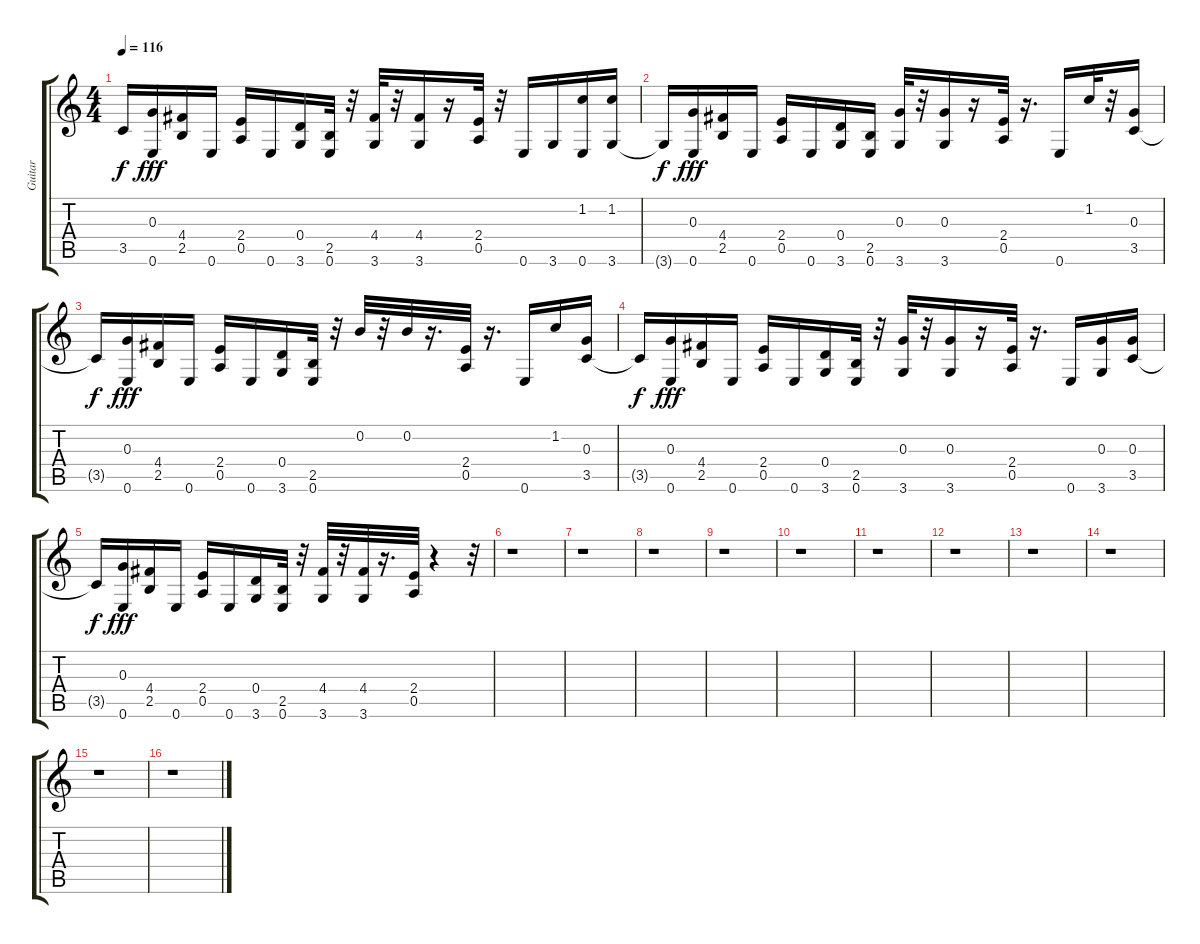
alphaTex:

\track ("Guitar" "Guitar") {instrument electricguitarmuted}
\staff {score tabs}
\tuning (E4 B3 G3 D3 A2 E2) {hide}
\ts (4 4)
\tempo 116
\clef g2
\ks c
3.5{t}.16{dy f} (0.3 0.6).16{dy fff} (4.4 2.5).16 0.6.16 (2.4 0.5).16 0.6.16 (0.4 3.6).16 (2.5 0.6).32 r.32 (4.4 3.6).32 r.32 (4.4 3.6).16 r.16 (2.4 0.5).32 r.32 0.6.16 3.6.16 (1.2 0.6).16 (1.2 3.6).16 |
3.6{t}.16{dy f} (0.3 0.6).16{dy fff} (4.4 2.5).16 0.6.16 (2.4 0.5).16 0.6.16 (0.4 3.6).16 (2.5 0.6).16 (0.3 3.6).32 r.32 (0.3 3.6).16 r.16 (2.4 0.5).32 r.16{d} 0.6.16 1.2.32 r.32 (0.3 3.5).16 |
3.5{t}.16{dy f} (0.3 0.6).16{dy fff} (4.4 2.5).16 0.6.16 (2.4 0.5).16 0.6.16 (0.4 3.6).16 (2.5 0.6).32 r.32 0.2.32 r.32 0.2.32 r.16{d} (2.4 0.5).32 r.16{d} 0.6.16 1.2.16 (0.3 3.5).16 |
3.5{t}.16{dy f} (0.3 0.6).16{dy fff} (4.4 2.5).16 0.6.16 (2.4 0.5).16 0.6.16 (0.4 3.6).16 (2.5 0.6).32 r.32 (0.3 3.6).32 r.32 (0.3 3.6).16 r.16 (2.4 0.5).32 r.16{d} 0.6.16 (0.3 3.6).16 (0.3 3.5).16 |
3.5{t}.16{dy f} (0.3 0.6).16{dy fff} (4.4 2.5).16 0.6.16 (2.4 0.5).16 0.6.16 (0.4 3.6).16 (2.5 0.6).32 r.32 (4.4 3.6).32 r.32 (4.4 3.6).32 r.16{d} (2.4 0.5).32 r.4 r.32 |
r.1 |
r.1 |
r.1 |
r.1 |
r.1 |
r.1 |
r.1 |
r.1 |
r.1 |
r.1 |
r.1
